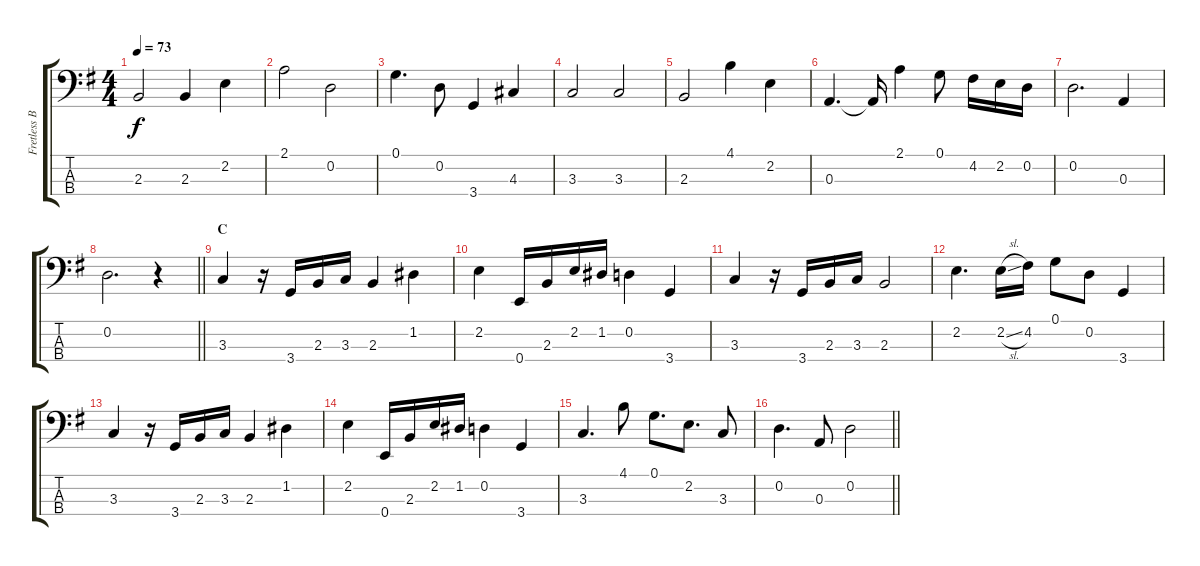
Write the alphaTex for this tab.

\track ("Fretless Bass" "Fretless B") {instrument fretlessbass}
\staff {score tabs}
\tuning (G2 D2 A1 E1) {hide}
\ts (4 4)
\tempo 73
\clef f4
\ks g
2.3.2{dy f} 2.3.4 2.2.4 |
2.1.2 0.2.2 |
0.1.4{d} 0.2.8 3.4.4 4.3.4 |
3.3.2 3.3.2 |
2.3.2 4.1.4 2.2.4 |
0.3.4{d} 0.3{t}.16 2.1.4 0.1.8 4.2.16 2.2.16 0.2.16 |
0.2.2{d} 0.3.4 |
\barLineRight lightlight
0.2.2{d} r.4 |
\section ("" "C")
3.3.4 r.16 3.4.16 2.3.16 3.3.16 2.3.4 1.2.4 |
2.2.4 0.4.16 2.3.16 2.2.16 1.2.16 0.2.4 3.4.4 |
3.3.4 r.16 3.4.16 2.3.16 3.3.16 2.3.2 |
2.2.4{d} 2.2{sl}.16 4.2.16 0.1.8 0.2.8 3.4.4 |
3.3.4 r.16 3.4.16 2.3.16 3.3.16 2.3.4 1.2.4 |
2.2.4 0.4.16 2.3.16 2.2.16 1.2.16 0.2.4 3.4.4 |
3.3.4{d} 4.1.8 0.1.8{d} 2.2.8{d} 3.3.8 |
\barLineRight lightlight
0.2.4{d} 0.3.8 0.2.2
